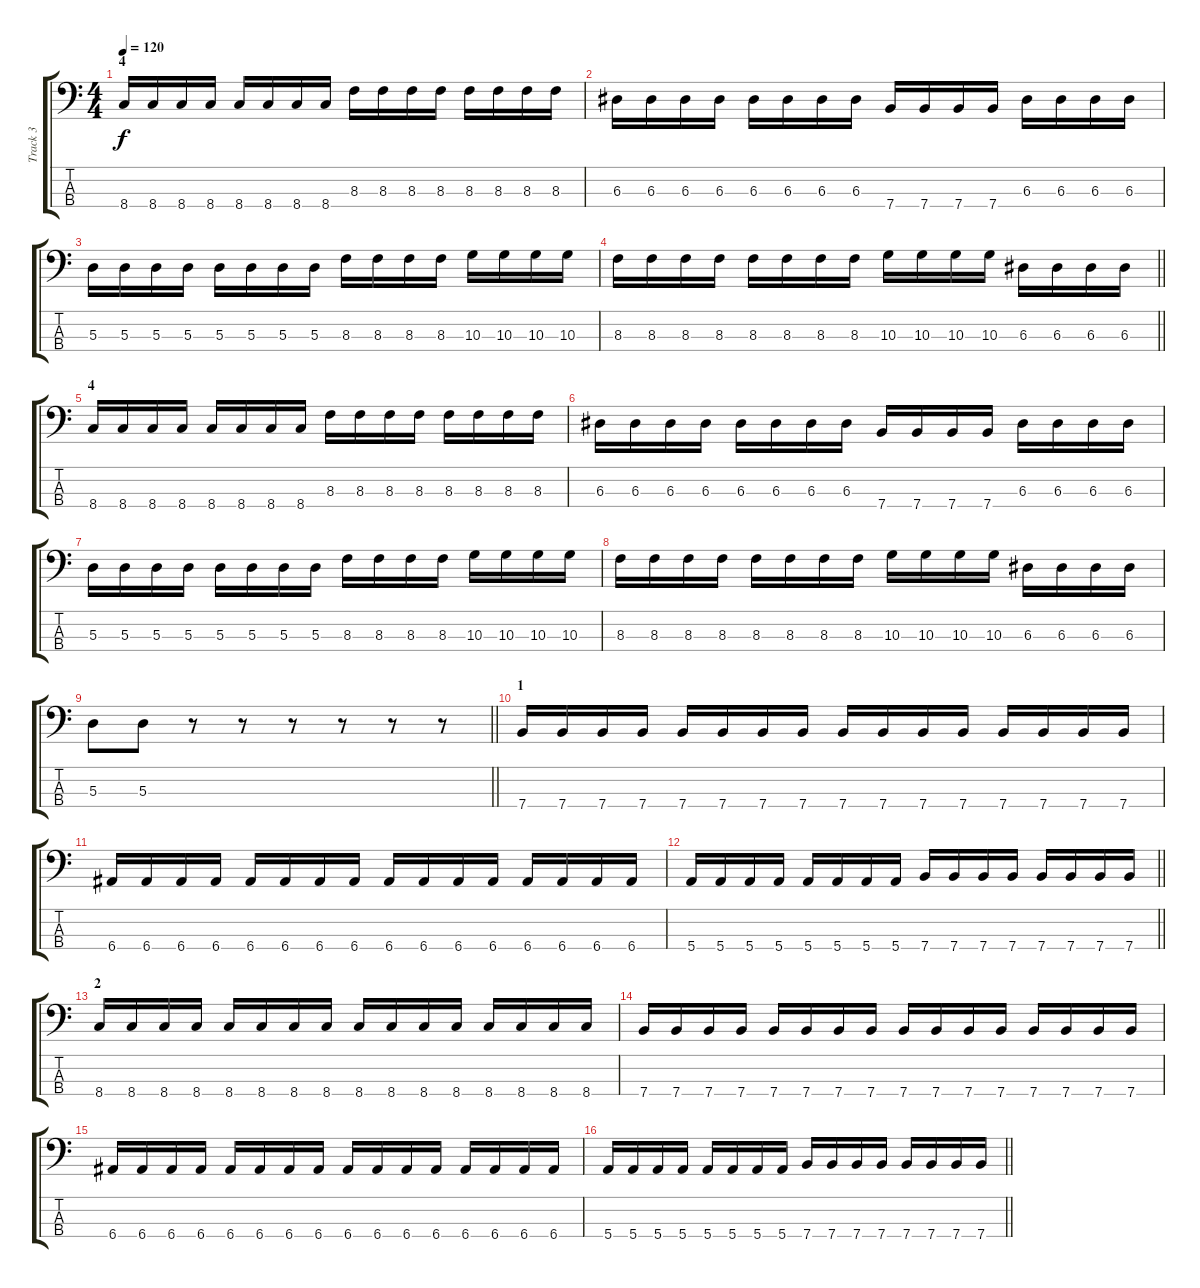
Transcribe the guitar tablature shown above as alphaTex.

\track ("Track 3" "Track 3") {instrument electricbasspick}
\staff {score tabs}
\tuning (G2 D2 A1 E1) {hide}
\ts (4 4)
\section ("" "4")
\tempo 120
\clef f4
\ks c
8.4.16{dy f} 8.4.16 8.4.16 8.4.16 8.4.16 8.4.16 8.4.16 8.4.16 8.3.16 8.3.16 8.3.16 8.3.16 8.3.16 8.3.16 8.3.16 8.3.16 |
6.3.16 6.3.16 6.3.16 6.3.16 6.3.16 6.3.16 6.3.16 6.3.16 7.4.16 7.4.16 7.4.16 7.4.16 6.3.16 6.3.16 6.3.16 6.3.16 |
5.3.16 5.3.16 5.3.16 5.3.16 5.3.16 5.3.16 5.3.16 5.3.16 8.3.16 8.3.16 8.3.16 8.3.16 10.3.16 10.3.16 10.3.16 10.3.16 |
\barLineRight lightlight
8.3.16 8.3.16 8.3.16 8.3.16 8.3.16 8.3.16 8.3.16 8.3.16 10.3.16 10.3.16 10.3.16 10.3.16 6.3.16 6.3.16 6.3.16 6.3.16 |
\section ("" "4")
8.4.16 8.4.16 8.4.16 8.4.16 8.4.16 8.4.16 8.4.16 8.4.16 8.3.16 8.3.16 8.3.16 8.3.16 8.3.16 8.3.16 8.3.16 8.3.16 |
6.3.16 6.3.16 6.3.16 6.3.16 6.3.16 6.3.16 6.3.16 6.3.16 7.4.16 7.4.16 7.4.16 7.4.16 6.3.16 6.3.16 6.3.16 6.3.16 |
5.3.16 5.3.16 5.3.16 5.3.16 5.3.16 5.3.16 5.3.16 5.3.16 8.3.16 8.3.16 8.3.16 8.3.16 10.3.16 10.3.16 10.3.16 10.3.16 |
8.3.16 8.3.16 8.3.16 8.3.16 8.3.16 8.3.16 8.3.16 8.3.16 10.3.16 10.3.16 10.3.16 10.3.16 6.3.16 6.3.16 6.3.16 6.3.16 |
\barLineRight lightlight
5.3.8 5.3.8 r.8 r.8 r.8 r.8 r.8 r.8 |
\section ("" "1")
7.4.16 7.4.16 7.4.16 7.4.16 7.4.16 7.4.16 7.4.16 7.4.16 7.4.16 7.4.16 7.4.16 7.4.16 7.4.16 7.4.16 7.4.16 7.4.16 |
6.4.16 6.4.16 6.4.16 6.4.16 6.4.16 6.4.16 6.4.16 6.4.16 6.4.16 6.4.16 6.4.16 6.4.16 6.4.16 6.4.16 6.4.16 6.4.16 |
\barLineRight lightlight
5.4.16 5.4.16 5.4.16 5.4.16 5.4.16 5.4.16 5.4.16 5.4.16 7.4.16 7.4.16 7.4.16 7.4.16 7.4.16 7.4.16 7.4.16 7.4.16 |
\section ("" "2")
8.4.16 8.4.16 8.4.16 8.4.16 8.4.16 8.4.16 8.4.16 8.4.16 8.4.16 8.4.16 8.4.16 8.4.16 8.4.16 8.4.16 8.4.16 8.4.16 |
7.4.16 7.4.16 7.4.16 7.4.16 7.4.16 7.4.16 7.4.16 7.4.16 7.4.16 7.4.16 7.4.16 7.4.16 7.4.16 7.4.16 7.4.16 7.4.16 |
6.4.16 6.4.16 6.4.16 6.4.16 6.4.16 6.4.16 6.4.16 6.4.16 6.4.16 6.4.16 6.4.16 6.4.16 6.4.16 6.4.16 6.4.16 6.4.16 |
\barLineRight lightlight
5.4.16 5.4.16 5.4.16 5.4.16 5.4.16 5.4.16 5.4.16 5.4.16 7.4.16 7.4.16 7.4.16 7.4.16 7.4.16 7.4.16 7.4.16 7.4.16
